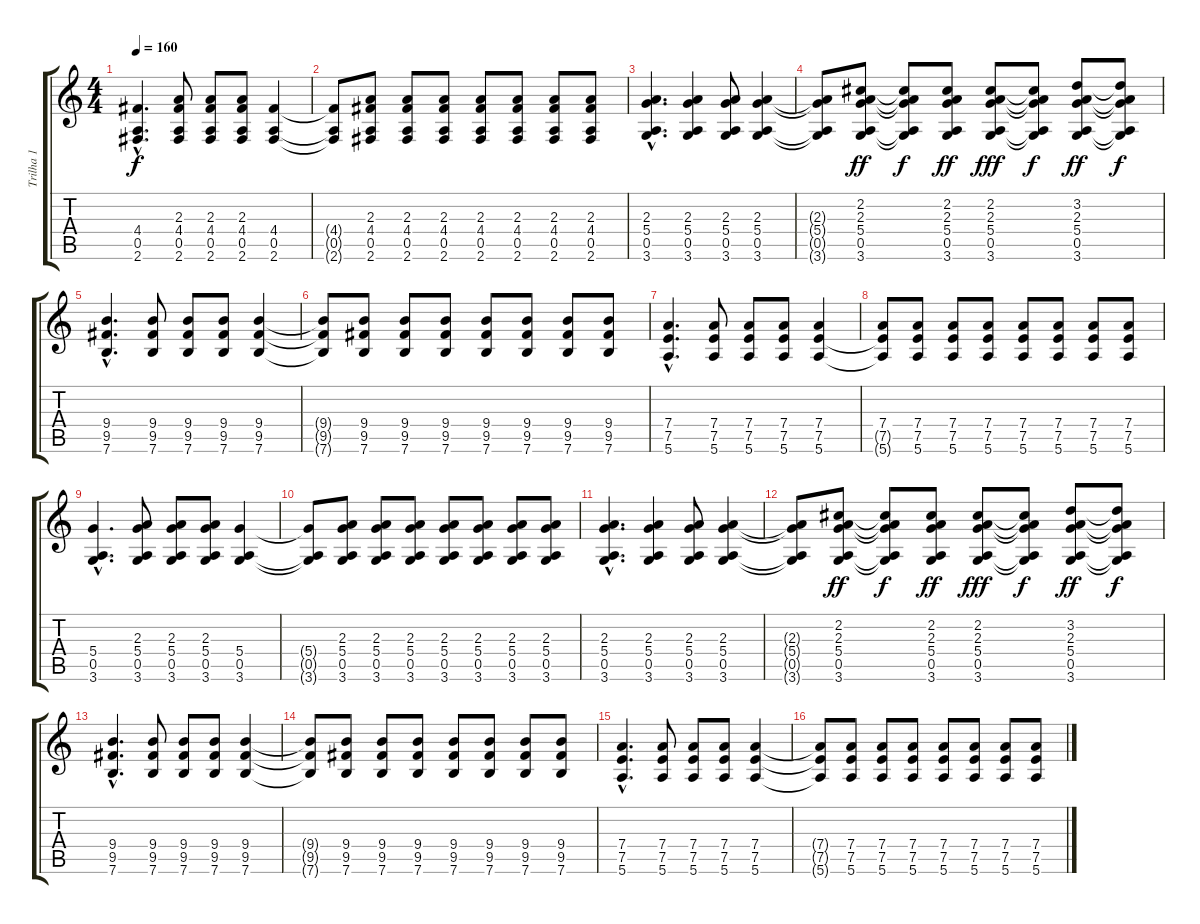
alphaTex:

\track ("Trilha 1" "Trilha 1") {instrument acousticguitarsteel}
\staff {score tabs}
\tuning (E4 B3 G3 D3 A2 E2) {hide}
\ts (4 4)
\tempo 160
\clef g2
\ks c
(4.4{hac} 0.5{hac} 2.6{hac}).4{d dy f} (2.3 4.4 0.5 2.6).8 (2.3 4.4 0.5 2.6).8 (2.3 4.4 0.5 2.6).8 (4.4 0.5 2.6).4 |
(4.4{t} 0.5{t} 2.6{t}).8 (2.3 4.4 0.5 2.6).8 (2.3 4.4 0.5 2.6).8 (2.3 4.4 0.5 2.6).8 (2.3 4.4 0.5 2.6).8 (2.3 4.4 0.5 2.6).8 (2.3 4.4 0.5 2.6).8 (2.3 4.4 0.5 2.6).8 |
(2.3{hac} 5.4{hac} 0.5{hac} 3.6{hac}).4{d} (2.3 5.4 0.5 3.6).4 (2.3 5.4 0.5 3.6).8 (2.3 5.4 0.5 3.6).4 |
(2.3{t} 5.4{t} 0.5{t} 3.6{t}).8 (2.2 2.3 5.4 0.5 3.6).8{dy ff} (2.2{t} 2.3{t} 5.4{t} 0.5{t} 3.6{t}).8{dy f} (2.2 2.3 5.4 0.5 3.6).8{dy ff} (2.2 2.3 5.4 0.5 3.6).8{dy fff} (2.2{t} 2.3{t} 5.4{t} 0.5{t} 3.6{t}).8{dy f} (3.2 2.3 5.4 0.5 3.6).8{dy ff} (3.2{t} 2.3{t} 5.4{t} 0.5{t} 3.6{t}).8{dy f} |
(9.4{hac} 9.5{hac} 7.6{hac}).4{d} (9.4 9.5 7.6).8 (9.4 9.5 7.6).8 (9.4 9.5 7.6).8 (9.4 9.5 7.6).4 |
(9.4{t} 9.5{t} 7.6{t}).8 (9.4 9.5 7.6).8 (9.4 9.5 7.6).8 (9.4 9.5 7.6).8 (9.4 9.5 7.6).8 (9.4 9.5 7.6).8 (9.4 9.5 7.6).8 (9.4 9.5 7.6).8 |
(7.4{hac} 7.5{hac} 5.6{hac}).4{d} (7.4 7.5 5.6).8 (7.4 7.5 5.6).8 (7.4 7.5 5.6).8 (7.4 7.5 5.6).4 |
(7.4 7.5{t} 5.6{t}).8 (7.4 7.5 5.6).8 (7.4 7.5 5.6).8 (7.4 7.5 5.6).8 (7.4 7.5 5.6).8 (7.4 7.5 5.6).8 (7.4 7.5 5.6).8 (7.4 7.5 5.6).8 |
(5.4{hac} 0.5{hac} 3.6{hac}).4{d} (2.3 5.4 0.5 3.6).8 (2.3 5.4 0.5 3.6).8 (2.3 5.4 0.5 3.6).8 (5.4 0.5 3.6).4 |
(5.4{t} 0.5{t} 3.6{t}).8 (2.3 5.4 0.5 3.6).8 (2.3 5.4 0.5 3.6).8 (2.3 5.4 0.5 3.6).8 (2.3 5.4 0.5 3.6).8 (2.3 5.4 0.5 3.6).8 (2.3 5.4 0.5 3.6).8 (2.3 5.4 0.5 3.6).8 |
(2.3{hac} 5.4{hac} 0.5{hac} 3.6{hac}).4{d} (2.3 5.4 0.5 3.6).4 (2.3 5.4 0.5 3.6).8 (2.3 5.4 0.5 3.6).4 |
(2.3{t} 5.4{t} 0.5{t} 3.6{t}).8 (2.2 2.3 5.4 0.5 3.6).8{dy ff} (2.2{t} 2.3{t} 5.4{t} 0.5{t} 3.6{t}).8{dy f} (2.2 2.3 5.4 0.5 3.6).8{dy ff} (2.2 2.3 5.4 0.5 3.6).8{dy fff} (2.2{t} 2.3{t} 5.4{t} 0.5{t} 3.6{t}).8{dy f} (3.2 2.3 5.4 0.5 3.6).8{dy ff} (3.2{t} 2.3{t} 5.4{t} 0.5{t} 3.6{t}).8{dy f} |
(9.4{hac} 9.5{hac} 7.6{hac}).4{d} (9.4 9.5 7.6).8 (9.4 9.5 7.6).8 (9.4 9.5 7.6).8 (9.4 9.5 7.6).4 |
(9.4{t} 9.5{t} 7.6{t}).8 (9.4 9.5 7.6).8 (9.4 9.5 7.6).8 (9.4 9.5 7.6).8 (9.4 9.5 7.6).8 (9.4 9.5 7.6).8 (9.4 9.5 7.6).8 (9.4 9.5 7.6).8 |
(7.4{hac} 7.5{hac} 5.6{hac}).4{d} (7.4 7.5 5.6).8 (7.4 7.5 5.6).8 (7.4 7.5 5.6).8 (7.4 7.5 5.6).4 |
(7.4{t} 7.5{t} 5.6{t}).8 (7.4 7.5 5.6).8 (7.4 7.5 5.6).8 (7.4 7.5 5.6).8 (7.4 7.5 5.6).8 (7.4 7.5 5.6).8 (7.4 7.5 5.6).8 (7.4 7.5 5.6).8
